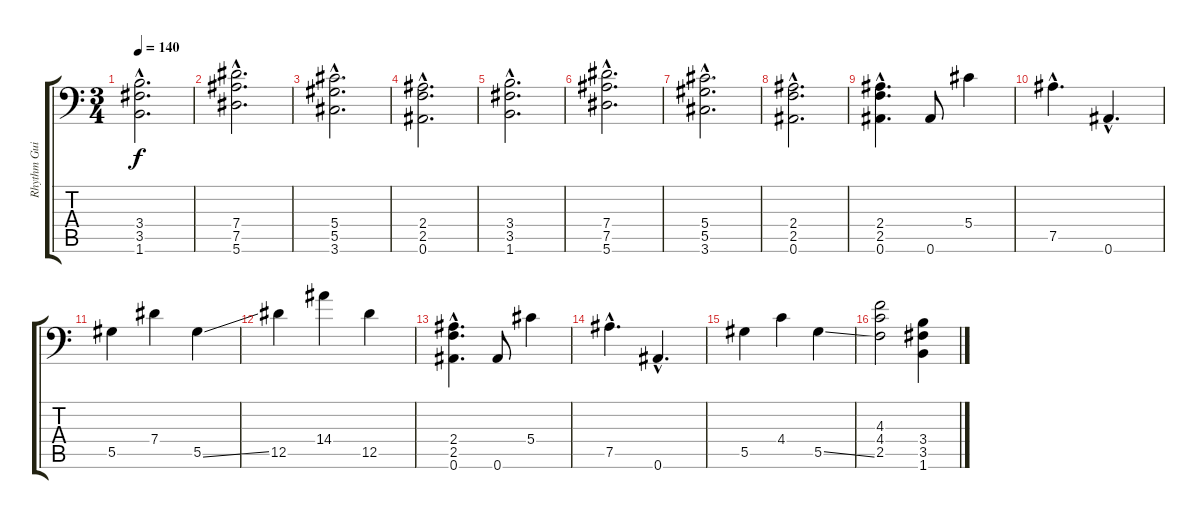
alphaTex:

\track ("Rhythm Guitar II" "Rhythm Gui") {instrument distortionguitar}
\staff {score tabs}
\tuning (Bb3 F3 Db3 Ab2 Eb2 Bb1) {hide}
\ts (3 4)
\tempo 140
\clef f4
\ks c
(3.4{hac} 3.5{hac} 1.6{hac}).2{d dy f} |
(7.4{hac} 7.5{hac} 5.6{hac}).2{d} |
(5.4{hac} 5.5{hac} 3.6{hac}).2{d} |
(2.4{hac} 2.5{hac} 0.6{hac}).2{d} |
(3.4{hac} 3.5{hac} 1.6{hac}).2{d} |
(7.4{hac} 7.5{hac} 5.6{hac}).2{d} |
(5.4{hac} 5.5{hac} 3.6{hac}).2{d} |
(2.4{hac} 2.5{hac} 0.6{hac}).2{d} |
(2.4{hac} 2.5{hac} 0.6{hac}).4{d} 0.6.8 5.4.4 |
7.5{hac}.4{d} 0.6{hac}.4{d} |
5.5.4 7.4.4 5.5{ss}.4 |
12.5.4 14.4.4 12.5.4 |
(2.4{hac} 2.5{hac} 0.6{hac}).4{d} 0.6.8 5.4.4 |
7.5{hac}.4{d} 0.6{hac}.4{d} |
5.5.4 4.4.4 5.5{ss}.4 |
(4.3 4.4 2.5).2 (3.4 3.5 1.6).4
